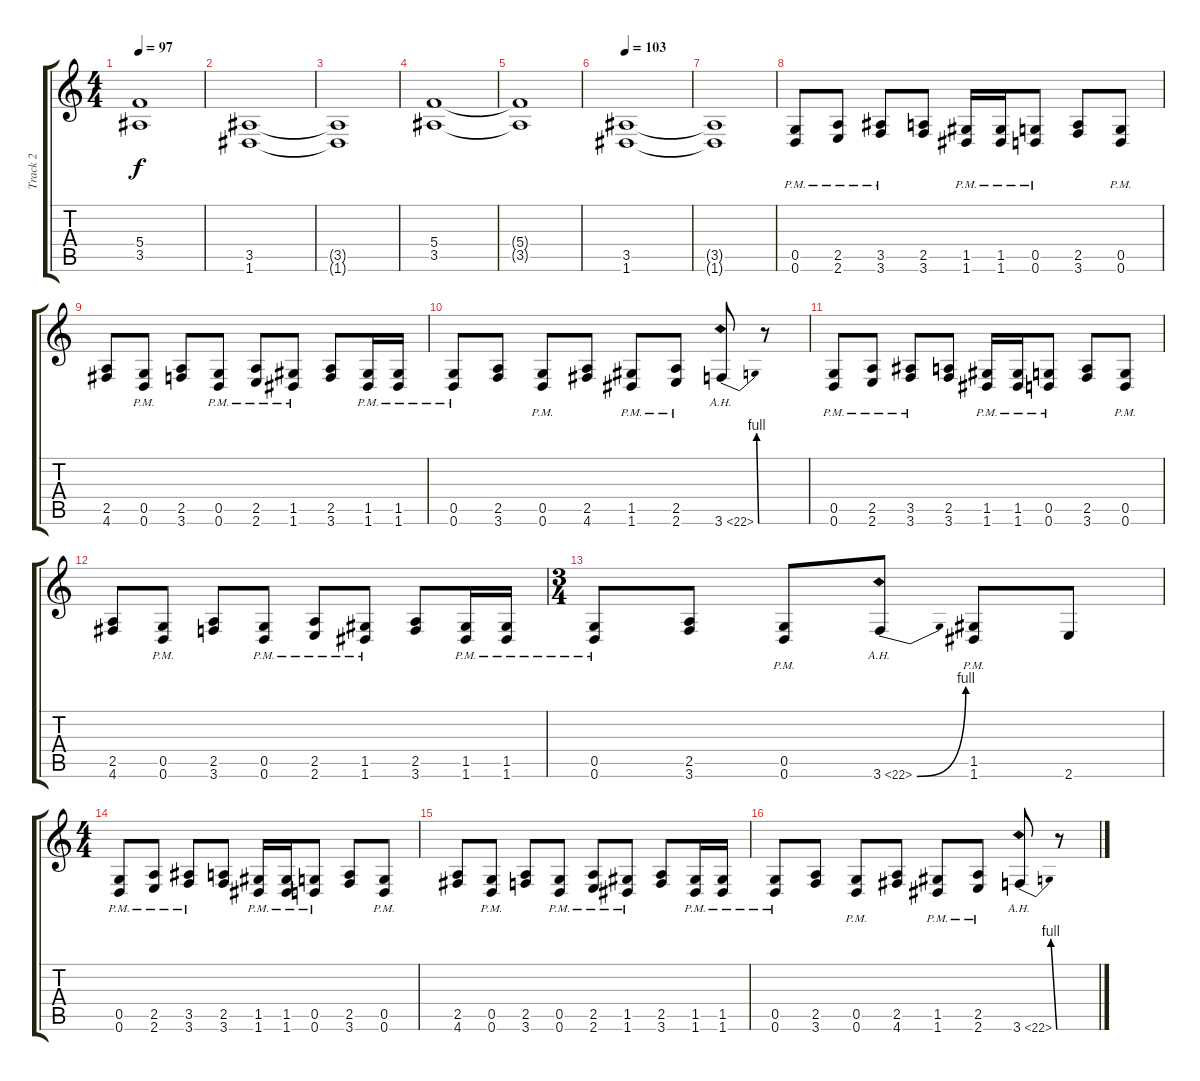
\track ("Track 2" "Track 2") {instrument distortionguitar}
\staff {score tabs}
\tuning (D4 A3 F3 C3 G2 D2) {hide}
\ts (4 4)
\tempo 97
\clef g2
\ks c
(5.4{t} 3.5{t}).1{dy f} |
(3.5 1.6).1 |
(3.5{t} 1.6{t}).1 |
(5.4 3.5).1 |
(5.4{t} 3.5{t}).1 |
\tempo 103
(3.5 1.6).1 |
(3.5{t} 1.6{t}).1 |
(0.5{pm} 0.6{pm}).8 (2.5{pm} 2.6{pm}).8 (3.5{pm} 3.6{pm}).8 (2.5 3.6).8 (1.5{pm} 1.6{pm}).16 (1.5{pm} 1.6{pm}).16 (0.5{pm} 0.6{pm}).8 (2.5 3.6).8 (0.5{pm} 0.6{pm}).8 |
(2.5 4.6).8 (0.5{pm} 0.6{pm}).8 (2.5 3.6).8 (0.5{pm} 0.6{pm}).8 (2.5{pm} 2.6{pm}).8 (1.5{pm} 1.6{pm}).8 (2.5 3.6).8 (1.5{pm} 1.6{pm}).16 (1.5{pm} 1.6{pm}).16 |
(0.5{pm} 0.6{pm}).8 (2.5 3.6).8 (0.5{pm} 0.6{pm}).8 (2.5 4.6).8 (1.5{pm} 1.6{pm}).8 (2.5{pm} 2.6{pm}).8 3.6{be (bend 0 0 60 4) ah 19}.8 r.8 |
(0.5{pm} 0.6{pm}).8 (2.5{pm} 2.6{pm}).8 (3.5{pm} 3.6{pm}).8 (2.5 3.6).8 (1.5{pm} 1.6{pm}).16 (1.5{pm} 1.6{pm}).16 (0.5{pm} 0.6{pm}).8 (2.5 3.6).8 (0.5{pm} 0.6{pm}).8 |
(2.5 4.6).8 (0.5{pm} 0.6{pm}).8 (2.5 3.6).8 (0.5{pm} 0.6{pm}).8 (2.5{pm} 2.6{pm}).8 (1.5{pm} 1.6{pm}).8 (2.5 3.6).8 (1.5{pm} 1.6{pm}).16 (1.5{pm} 1.6{pm}).16 |
\ts (3 4)
(0.5{pm} 0.6{pm}).8 (2.5 3.6).8 (0.5{pm} 0.6{pm}).8 3.6{be (bend 0 0 60 4) ah 19}.8 (1.5{pm} 1.6{pm}).8 2.6.8 |
\ts (4 4)
(0.5{pm} 0.6{pm}).8 (2.5{pm} 2.6{pm}).8 (3.5{pm} 3.6{pm}).8 (2.5 3.6).8 (1.5{pm} 1.6{pm}).16 (1.5{pm} 1.6{pm}).16 (0.5{pm} 0.6{pm}).8 (2.5 3.6).8 (0.5{pm} 0.6{pm}).8 |
(2.5 4.6).8 (0.5{pm} 0.6{pm}).8 (2.5 3.6).8 (0.5{pm} 0.6{pm}).8 (2.5{pm} 2.6{pm}).8 (1.5{pm} 1.6{pm}).8 (2.5 3.6).8 (1.5{pm} 1.6{pm}).16 (1.5{pm} 1.6{pm}).16 |
(0.5{pm} 0.6{pm}).8 (2.5 3.6).8 (0.5{pm} 0.6{pm}).8 (2.5 4.6).8 (1.5{pm} 1.6{pm}).8 (2.5{pm} 2.6{pm}).8 3.6{be (bend 0 0 60 4) ah 19}.8 r.8
